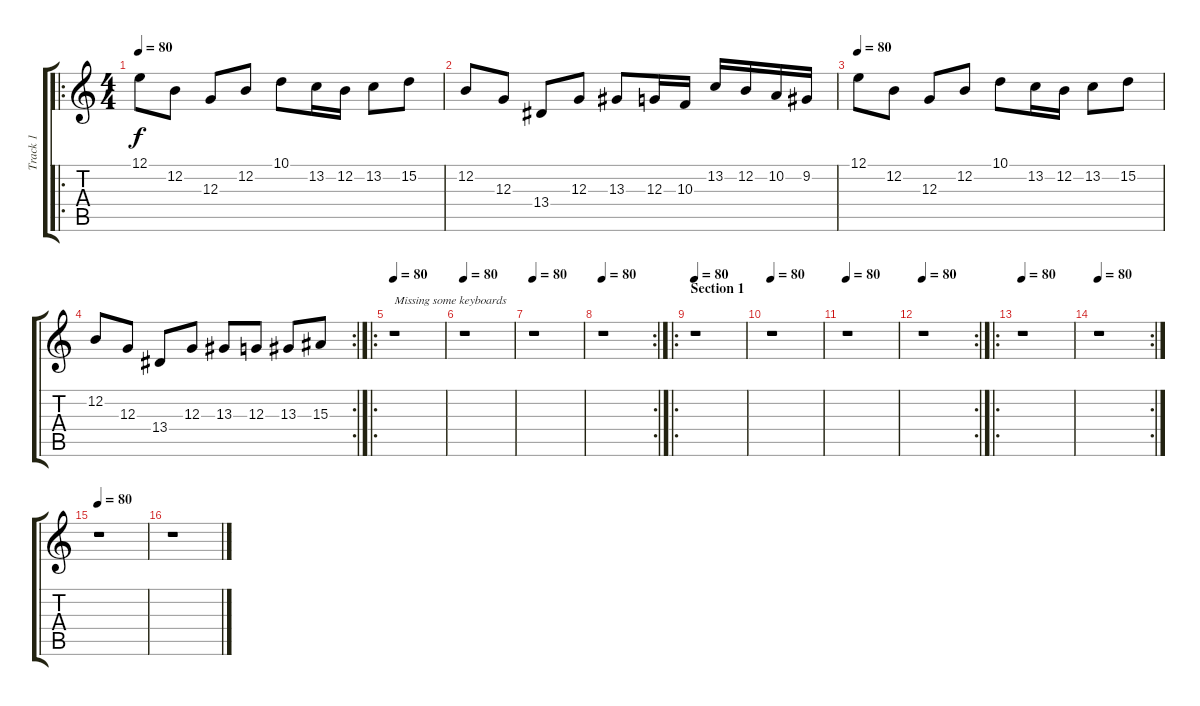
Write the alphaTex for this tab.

\track ("Track 1" "Track 1") {instrument flute}
\staff {score tabs}
\tuning (E4 B3 G3 D3 A2 E2) {hide}
\ro
\ts (4 4)
\tempo 80
\clef g2
\ks c
12.1.8{dy f} 12.2.8 12.3.8 12.2.8 10.1.8 13.2.16 12.2.16 13.2.8 15.2.8 |
12.2.8 12.3.8 13.4.8 12.3.8 13.3.8 12.3.16 10.3.16 13.2.16 12.2.16 10.2.16 9.2.16 |
\tempo 80
12.1.8 12.2.8 12.3.8 12.2.8 10.1.8 13.2.16 12.2.16 13.2.8 15.2.8 |
\rc 2
12.2.8 12.3.8 13.4.8 12.3.8 13.3.8 12.3.8 13.3.8 15.3.8 |
\ro
\tempo 80
r.1{txt "Missing some keyboards"} |
\tempo 80
r.1 |
\tempo 80
r.1 |
\rc 2
\tempo 80
r.1 |
\ro
\section ("" "Section 1")
\tempo 80
r.1 |
\tempo 80
r.1 |
\tempo 80
r.1 |
\rc 2
\tempo 80
r.1 |
\ro
\tempo 80
r.1 |
\rc 2
\tempo 80
r.1 |
\tempo 80
r.1 |
r.1
